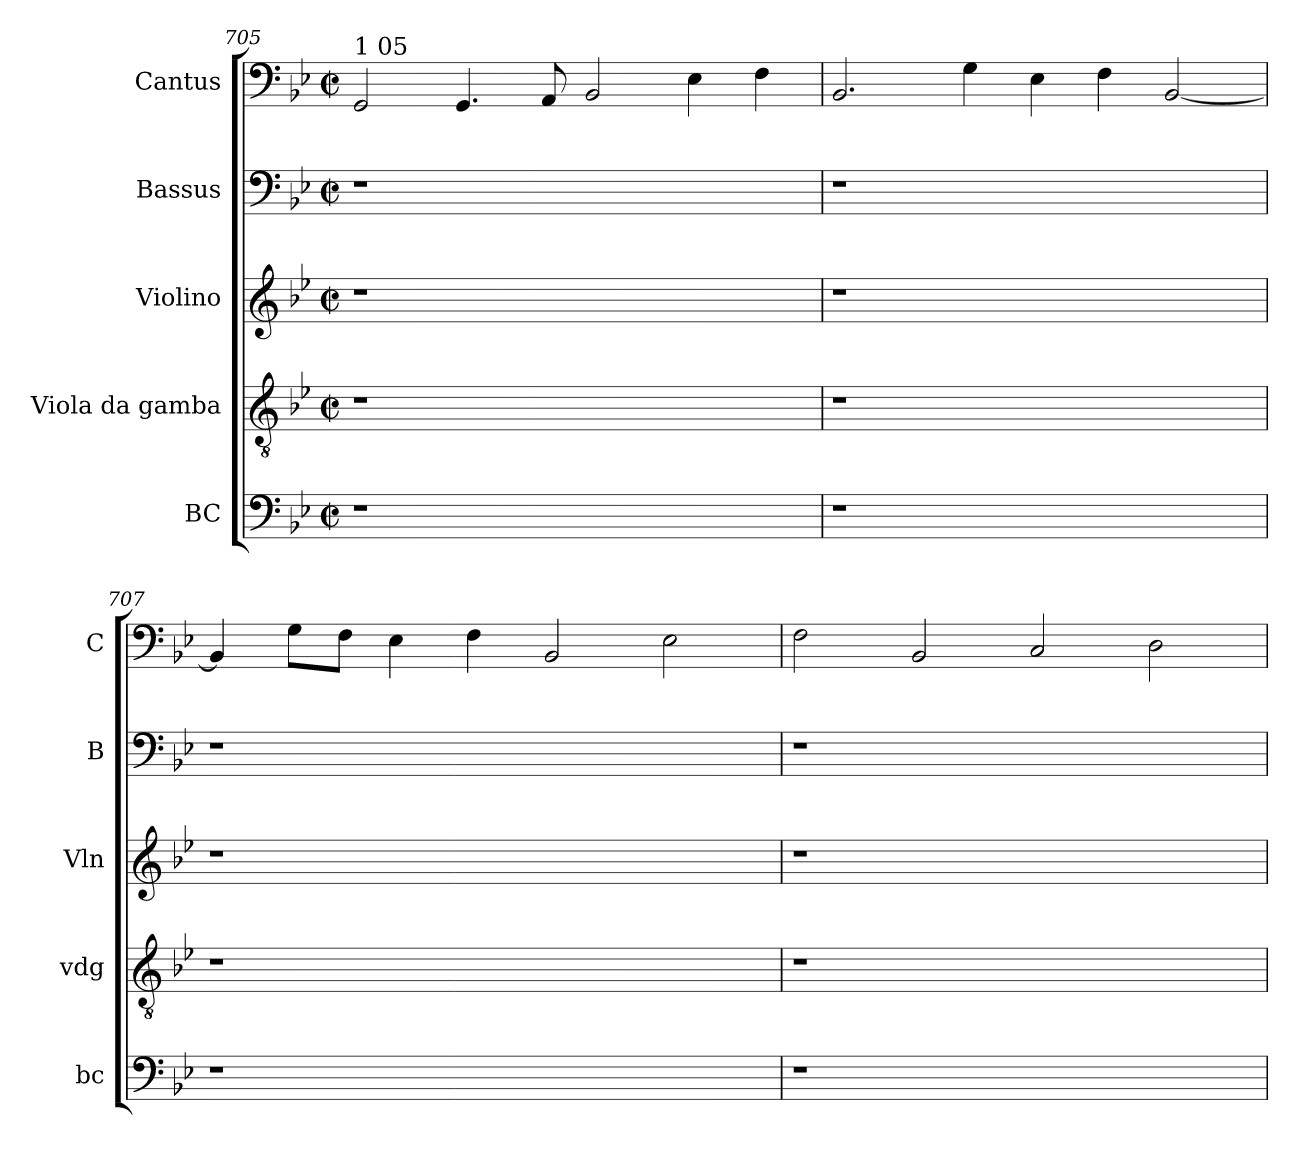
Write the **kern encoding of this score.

**kern	**kern	**kern	**kern	**kern
*part5	*part4	*part3	*part2	*part1
*staff5	*staff4	*staff3	*staff2	*staff1
*I"BC	*I"Viola da gamba	*I"Violino	*I"Bassus	*I"Cantus
*I'bc	*I'vdg	*I'Vln	*I'B	*I'C
!!LO:LB:g=z
*clefF4	*clefGv2	*clefG2	*clefF4	*clefF4
*k[b-e-]	*k[b-e-]	*k[b-e-]	*k[b-e-]	*k[b-e-]
*B-:	*B-:	*B-:	*B-:	*B-:
*M2/2	*M2/2	*M2/2	*M2/2	*M2/2
*met(c|)	*met(c|)	*met(c|)	*met(c|)	*met(c|)
=705	=705	=705	=705	=705
!	!	!	!	!LO:TX:a:t=1 05
1r	1r	1r	1r	2GG/
.	.	.	.	4.GG/
.	.	.	.	8AA/
1ryy	1ryy	1ryy	1ryy	2BB-/
.	.	.	.	4E-\
.	.	.	.	4F\
=706	=706	=706	=706	=706
1r	1r	1r	1r	2.BB-/
.	.	.	.	4G\
1ryy	1ryy	1ryy	1ryy	4E-\
.	.	.	.	4F\
.	.	.	.	[<2BB-/
=707	=707	=707	=707	=707
1r	1r	1r	1r	4BB-/]
.	.	.	.	8G\L
.	.	.	.	8F\J
.	.	.	.	4E-\
.	.	.	.	4F\
1ryy	1ryy	1ryy	1ryy	2BB-/
.	.	.	.	2E-\
=708	=708	=708	=708	=708
1r	1r	1r	1r	2F\
.	.	.	.	2BB-/
1ryy	1ryy	1ryy	1ryy	2C/
.	.	.	.	2D\
=	=	=	=	=
*-	*-	*-	*-	*-
